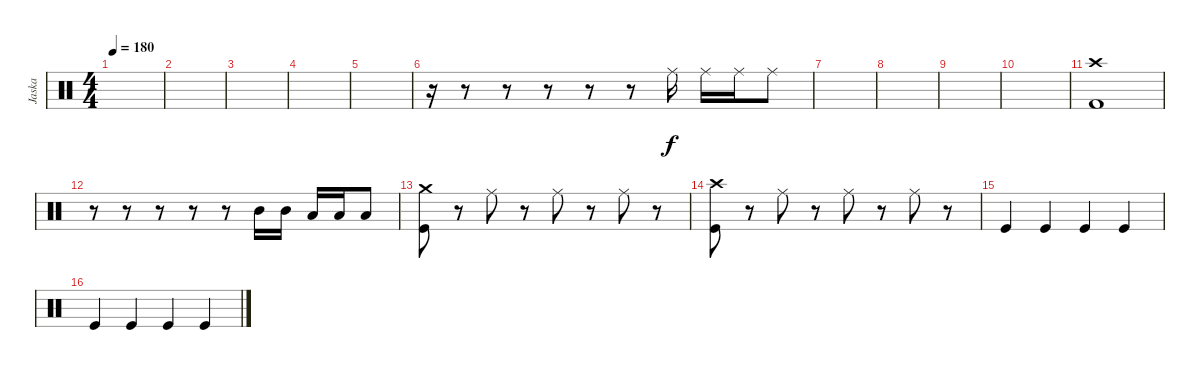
\track ("Jaska" "Jaska") {instrument percussion}
\staff {score}
\articulation defaults
\ts (4 4)
\tempo 180
\clef neutral
\ks c
|
|
|
|
|
r.16 r.8 r.8 r.8 r.8 r.8 "Ride (middle)".16 "Ride (middle)".16 "Ride (middle)".16 "Ride (middle)".8 |
|
|
|
|
("Crash high (hit)" "Kick (hit) 2").1 |
r.8 r.8 r.8 r.8 r.8 "Mid Tom (hit)".16 "Mid Tom (hit)".16 "Low Tom (hit)".16 "Low Tom (hit)".16 "Low Floor Tom (hit)".8 |
("Crash medium (hit)" "Kick (hit)").8 r.8 "Ride (middle)".8 r.8 "Ride (middle)".8 r.8 "Ride (middle)".8 r.8 |
("Crash high (hit)" "Kick (hit)").8 r.8 "Ride (middle)".8 r.8 "Ride (middle)".8 r.8 "Ride (middle)".8 r.8 |
"Kick (hit)".4 "Kick (hit)".4 "Kick (hit)".4 "Kick (hit)".4 |
"Kick (hit)".4 "Kick (hit)".4 "Kick (hit)".4 "Kick (hit)".4
